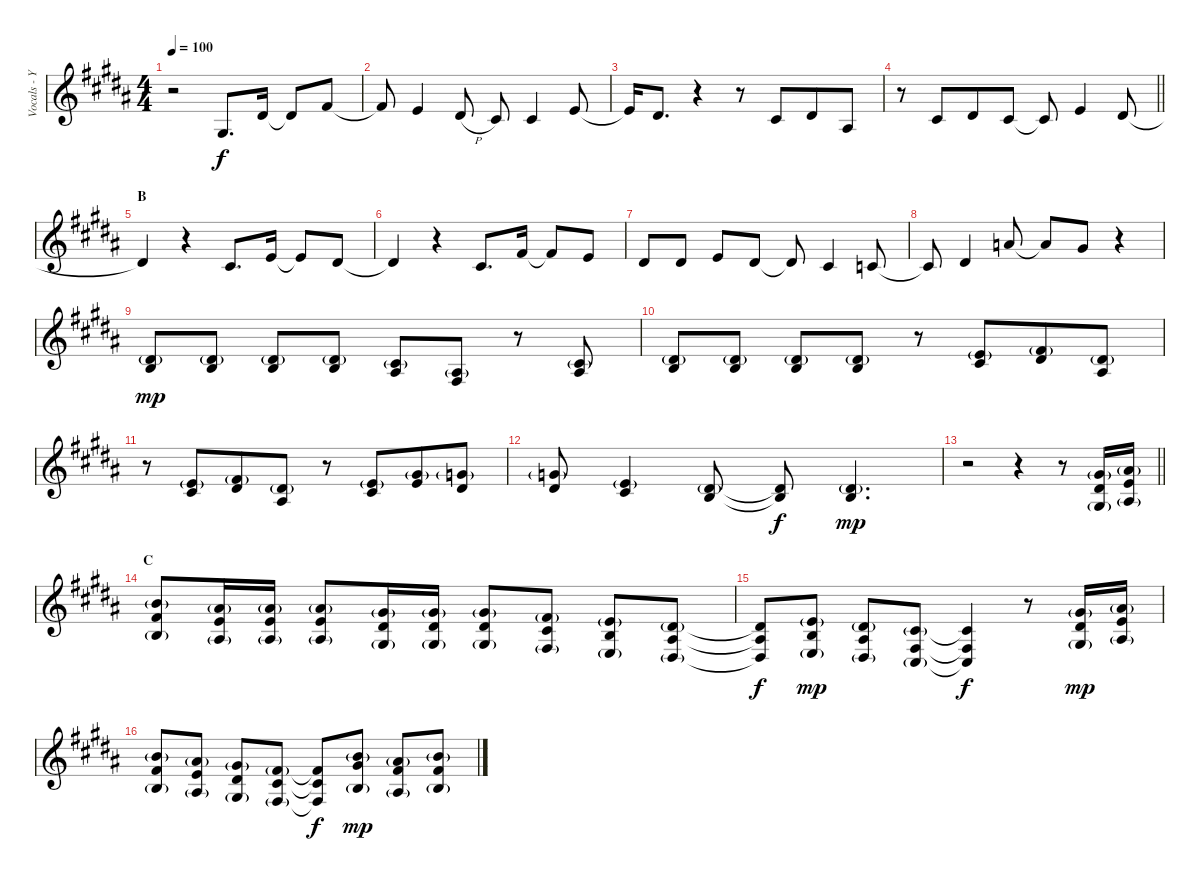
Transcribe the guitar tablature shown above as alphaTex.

\track ("Vocals - Yasu" "Vocals - Y") {instrument lead6voice}
\staff {score}
\tuning (E4 B3 G3 D3 A2 E2) {hide}
\ts (4 4)
\tempo 100
\clef g2
\ks b
r.2{dy f} 1.3.8{d} 4.2.16 4.2{t}.8 2.1.8 |
2.1{t}.8 0.1.4 4.2{h}.8 2.2.8 2.2.4 0.1.8 |
0.1{t}.16 4.2.8{d} r.4 r.8 2.2.8{beam merge} 4.2.8 3.3.8 |
\barLineRight lightlight
r.8 2.2.8{beam merge} 4.2.8 2.2.8 2.2{t}.8 0.1.4 4.2.8 |
\section ("" "B")
4.2{t}.4 r.4 2.2.8{d} 0.1.16 0.1{t}.8 4.2.8 |
4.2{t}.4 r.4 2.2.8{d} 2.1.16 2.1{t}.8 0.1.8 |
4.2.8 4.2.8 0.1.8 4.2.8 4.2{t}.8 2.2.4 1.2.8 |
1.2{t}.8 4.2.4 5.1.8 5.1{t}.8 4.1.8 r.4 |
(4.2{g} 4.3).8{dy mp} (4.2{g} 4.3).8 (4.2{g} 4.3).8 (4.2{g} 4.3).8 (2.2{g} 3.3).8 (3.3{g} 4.4).8 r.8 (2.2{g} 3.3).8 |
(4.2{g} 4.3).8 (4.2{g} 4.3).8 (4.2{g} 4.3).8 (4.2{g} 4.3).8 r.8 (0.1{g} 2.2).8{beam merge} (2.1{g} 4.2).8 (4.2{g} 3.3).8 |
r.8 (0.1{g} 2.2).8{beam merge} (2.1{g} 4.2).8 (4.2{g} 3.3).8 r.8 (0.1{g} 2.2).8{beam merge} (4.1{g} 5.2).8{beam merge} (3.1{g} 4.2).8 |
(3.1{g} 4.2).8 (0.1{g} 2.2).4 (4.2{g} 4.3).8 (4.2{t} 4.3{t}).8{dy f} (4.2{g} 4.3).4{d dy mp} |
\barLineRight lightlight
r.2 r.4 r.8 (4.1{g} 4.2 1.3{g}).16 (6.1{g} 5.2 3.3{g}).16 |
\section ("" "C")
(7.1{g} 7.2 4.3{g}).8 (6.1{g} 5.2 3.3{g}).16 (6.1{g} 5.2 3.3{g}).16 (6.1{g} 5.2 3.3{g}).8 (4.1{g} 4.2 1.3{g}).16 (4.1{g} 4.2 1.3{g}).16 (4.1{g} 4.2 1.3{g}).8 (2.1{g} 2.2 4.4{g}).8 (0.1{g} 0.2 2.4{g}).8 (4.2{g} 3.3 1.4{g}).8 |
(4.2{t} 3.3{t} 1.4{t}).8{dy f} (0.1{g} 0.2 2.4{g}).8{dy mp} (4.2{g} 3.3 1.4{g}).8 (2.2{g} 4.4 4.5{g}).8 (2.2{t} 4.4{t} 4.5{t}).4{dy f} r.8 (4.1{g} 4.2 1.3{g}).16{dy mp} (6.1{g} 5.2 3.3{g}).16 |
(7.1{g} 7.2 4.3{g}).8 (6.1{g} 5.2 3.3{g}).8 (4.1{g} 4.2 1.3{g}).8 (2.1{g} 2.2 4.4{g}).8 (2.1{t} 2.2{t} 4.4{t}).8{dy f} (7.1{g} 9.2 4.3{g}).8{dy mp} (6.1{g} 7.2 3.3{g}).8 (7.1{g} 7.2 4.3{g}).8
